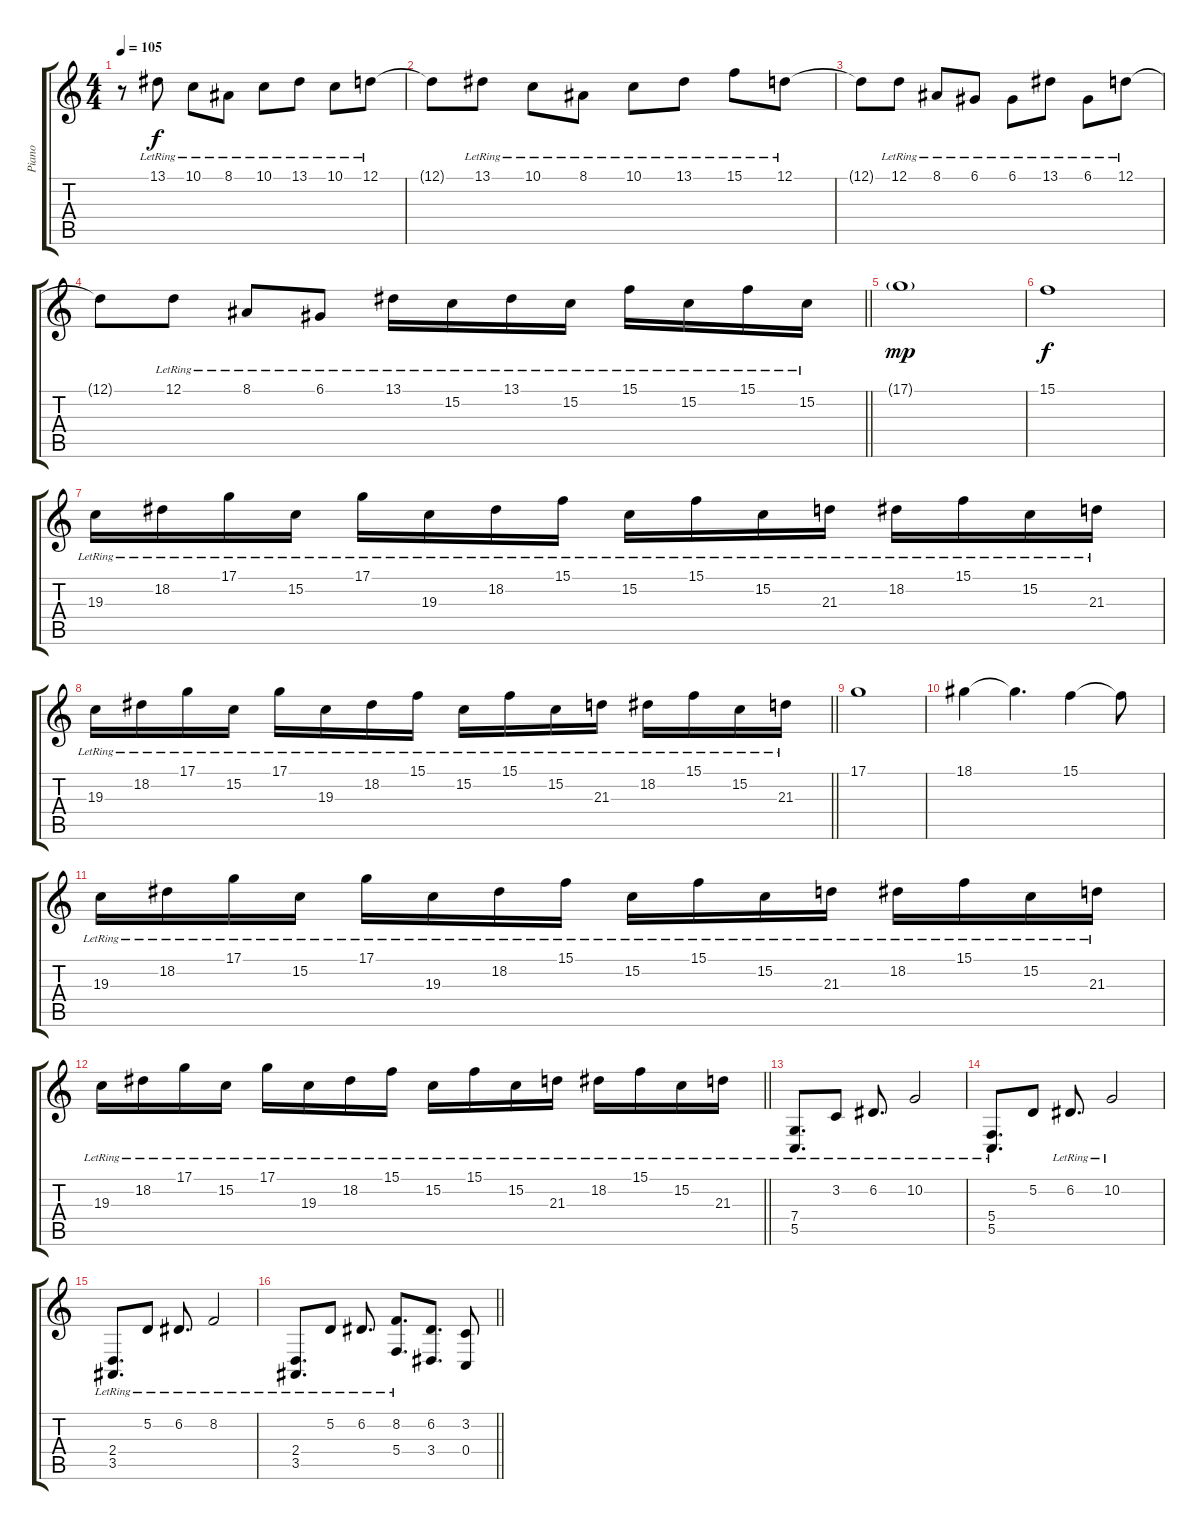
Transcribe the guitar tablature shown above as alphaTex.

\track ("Piano" "Piano") {instrument electricgrandpiano}
\staff {score tabs}
\tuning (D4 A3 F3 C3 G2 C2) {hide}
\ts (4 4)
\section ("" "")
\tempo 105
\clef g2
\ks c
r.8{dy f instrument electricgrandpiano} 13.1{lr}.8 10.1{lr}.8 8.1{lr}.8 10.1{lr}.8 13.1{lr}.8 10.1{lr}.8 12.1{lr}.8 |
12.1{t}.8 13.1{lr}.8 10.1{lr}.8 8.1{lr}.8 10.1{lr}.8 13.1{lr}.8 15.1{lr}.8 12.1{lr}.8 |
12.1{t}.8 12.1{lr}.8 8.1{lr}.8 6.1{lr}.8 6.1{lr}.8 13.1{lr}.8 6.1{lr}.8 12.1{lr}.8 |
\barLineRight lightlight
12.1{t}.8 12.1{lr}.8 8.1{lr}.8 6.1{lr}.8 13.1{lr}.16 15.2{lr}.16 13.1{lr}.16 15.2{lr}.16 15.1{lr}.16 15.2{lr}.16 15.1{lr}.16 15.2{lr}.16 |
\section ("" "")
17.1{g}.1{dy mp instrument electricgrandpiano} |
15.1.1{dy f} |
19.3{lr}.16 18.2{lr}.16 17.1{lr}.16 15.2{lr}.16 17.1{lr}.16 19.3{lr}.16 18.2{lr}.16 15.1{lr}.16 15.2{lr}.16 15.1{lr}.16 15.2{lr}.16 21.3{lr}.16 18.2{lr}.16 15.1{lr}.16 15.2{lr}.16 21.3{lr}.16 |
\barLineRight lightlight
19.3{lr}.16 18.2{lr}.16 17.1{lr}.16 15.2{lr}.16 17.1{lr}.16 19.3{lr}.16 18.2{lr}.16 15.1{lr}.16 15.2{lr}.16 15.1{lr}.16 15.2{lr}.16 21.3{lr}.16 18.2{lr}.16 15.1{lr}.16 15.2{lr}.16 21.3{lr}.16 |
\section ("" "")
17.1.1 |
18.1.4 18.1{t}.4{d} 15.1.4 15.1{t}.8 |
19.3{lr}.16 18.2{lr}.16 17.1{lr}.16 15.2{lr}.16 17.1{lr}.16 19.3{lr}.16 18.2{lr}.16 15.1{lr}.16 15.2{lr}.16 15.1{lr}.16 15.2{lr}.16 21.3{lr}.16 18.2{lr}.16 15.1{lr}.16 15.2{lr}.16 21.3{lr}.16 |
\barLineRight lightlight
19.3{lr}.16 18.2{lr}.16 17.1{lr}.16 15.2{lr}.16 17.1{lr}.16 19.3{lr}.16 18.2{lr}.16 15.1{lr}.16 15.2{lr}.16 15.1{lr}.16 15.2{lr}.16 21.3{lr}.16 18.2{lr}.16 15.1{lr}.16 15.2{lr}.16 21.3{lr}.16 |
\section ("" "")
(7.4{lr} 5.5{lr}).8{d} 3.2{lr}.8 6.2{lr}.8{d} 10.2{lr}.2 |
(5.4{lr} 5.5{lr}).8{d} 5.2.8 6.2{lr}.8{d} 10.2{lr}.2 |
(2.4{lr} 3.5{lr}).8{d} 5.2{lr}.8 6.2{lr}.8{d} 8.2{lr}.2 |
\barLineRight lightlight
(2.4{lr} 3.5{lr}).8{d} 5.2{lr}.8 6.2{lr}.8{d} (8.2{lr} 5.4).8{d} (6.2 3.4).8{d} (3.2 0.4).8
